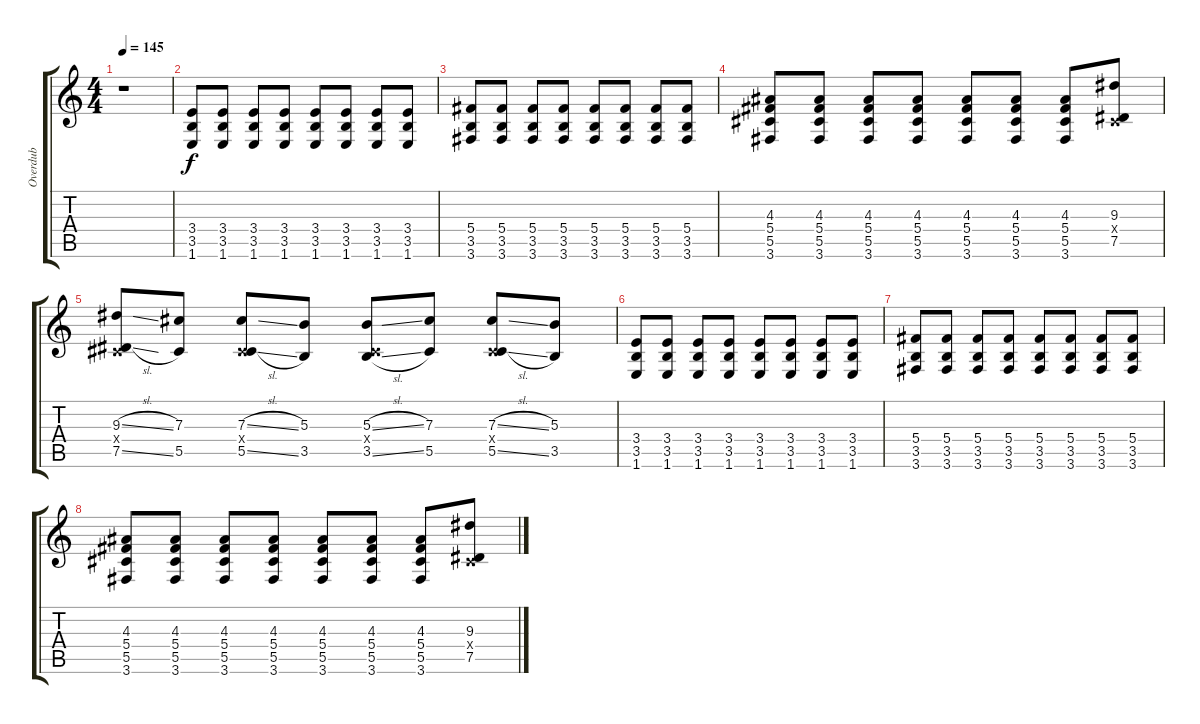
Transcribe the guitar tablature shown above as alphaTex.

\track ("Overdub" "Overdub") {instrument overdrivenguitar}
\staff {score tabs}
\tuning (Eb4 Bb3 Gb3 Db3 Ab2 Eb2) {hide}
\ts (4 4)
\tempo 145
\clef g2
\ks c
r.1{dy f} |
(3.4 3.5 1.6).8{volume 16 balance 4} (3.4 3.5 1.6).8 (3.4 3.5 1.6).8 (3.4 3.5 1.6).8 (3.4 3.5 1.6).8 (3.4 3.5 1.6).8 (3.4 3.5 1.6).8 (3.4 3.5 1.6).8 |
(5.4 3.5 3.6).8 (5.4 3.5 3.6).8 (5.4 3.5 3.6).8 (5.4 3.5 3.6).8 (5.4 3.5 3.6).8 (5.4 3.5 3.6).8 (5.4 3.5 3.6).8 (5.4 3.5 3.6).8 |
(4.3 5.4 5.5 3.6).8 (4.3 5.4 5.5 3.6).8 (4.3 5.4 5.5 3.6).8 (4.3 5.4 5.5 3.6).8 (4.3 5.4 5.5 3.6).8 (4.3 5.4 5.5 3.6).8 (4.3 5.4 5.5 3.6).8 (9.3 0.4{x} 7.5).8 |
(9.3{sl} 0.4{x} 7.5{sl}).8 (7.3 5.5).8 (7.3{sl} 0.4{x} 5.5{sl}).8 (5.3 3.5).8 (5.3{sl} 0.4{x} 3.5{sl}).8 (7.3 5.5).8 (7.3{sl} 0.4{x} 5.5{sl}).8 (5.3 3.5).8 |
(3.4 3.5 1.6).8 (3.4 3.5 1.6).8 (3.4 3.5 1.6).8 (3.4 3.5 1.6).8 (3.4 3.5 1.6).8 (3.4 3.5 1.6).8 (3.4 3.5 1.6).8 (3.4 3.5 1.6).8 |
(5.4 3.5 3.6).8 (5.4 3.5 3.6).8 (5.4 3.5 3.6).8 (5.4 3.5 3.6).8 (5.4 3.5 3.6).8 (5.4 3.5 3.6).8 (5.4 3.5 3.6).8 (5.4 3.5 3.6).8 |
(4.3 5.4 5.5 3.6).8 (4.3 5.4 5.5 3.6).8 (4.3 5.4 5.5 3.6).8 (4.3 5.4 5.5 3.6).8 (4.3 5.4 5.5 3.6).8 (4.3 5.4 5.5 3.6).8 (4.3 5.4 5.5 3.6).8 (9.3 0.4{x} 7.5).8
